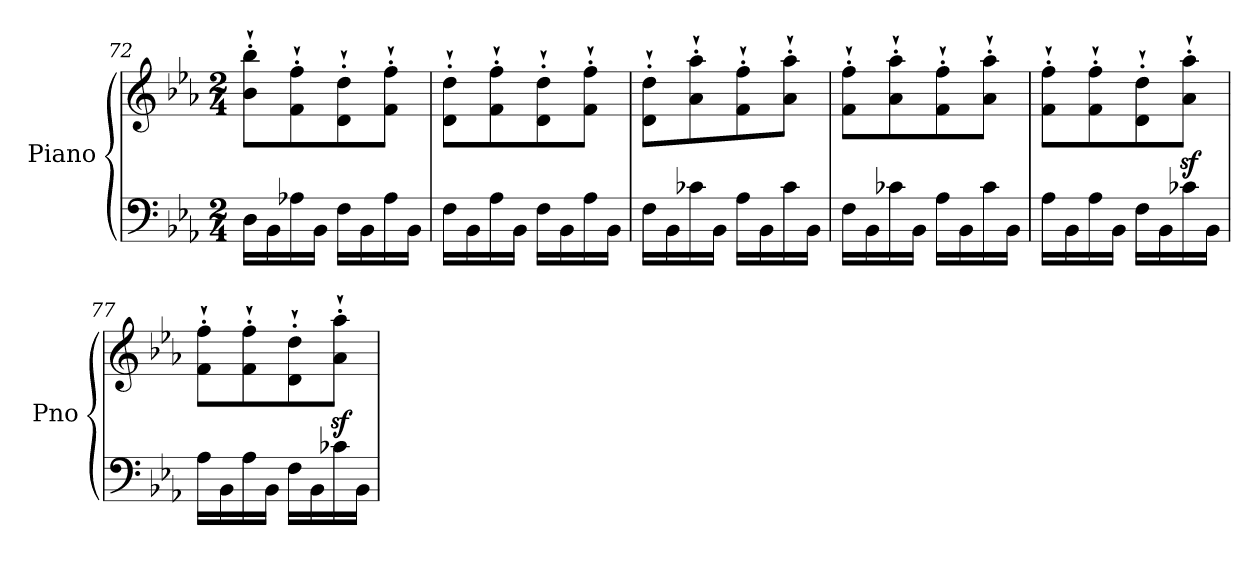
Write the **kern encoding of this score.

**kern	**kern
*part1	*part1
*staff2	*staff1
*I"Piano	*
*I'Pno	*
*clefF4	*clefG2
*k[b-e-a-]	*k[b-e-a-]
*M2/4	*M2/4
=72	=72
*^	*
2ryy	16D\LL	8b-\'` 8bb-\'`L
.	16BB-\	.
.	16A-X\	8f\'` 8ff\'`
.	16BB-\JJ	.
.	16F\LL	8d\'` 8dd\'`
.	16BB-\	.
.	16A-\	8f\'` 8ff\'`J
.	16BB-\JJ	.
=73	=73	=73
2ryy	16F\LL	8d\'` 8dd\'`L
.	16BB-\	.
.	16A-\	8f\'` 8ff\'`
.	16BB-\JJ	.
.	16F\LL	8d\'` 8dd\'`
.	16BB-\	.
.	16A-\	8f\'` 8ff\'`J
.	16BB-\JJ	.
!!LO:LB:g=z
=74	=74	=74
2ryy	16F\LL	8d\'` 8dd\'`L
.	16BB-\	.
.	16c-X\	8a-\'` 8aa-\'`
.	16BB-\JJ	.
.	16A-\LL	8f\'` 8ff\'`
.	16BB-\	.
.	16c-\	8a-\'` 8aa-\'`J
.	16BB-\JJ	.
=75	=75	=75
2ryy	16F\LL	8f\'` 8ff\'`L
.	16BB-\	.
.	16c-X\	8a-\'` 8aa-\'`
.	16BB-\JJ	.
.	16A-\LL	8f\'` 8ff\'`
.	16BB-\	.
.	16c-\	8a-\'` 8aa-\'`J
.	16BB-\JJ	.
=76	=76	=76
2ryy	16A-\LL	8f\'` 8ff\'`L
.	16BB-\	.
.	16A-\	8f\'` 8ff\'`
.	16BB-\JJ	.
.	16F\LL	8d\'` 8dd\'`
.	16BB-\	.
.	16c-X\	8a-\z<'` 8aa-\z<'`J
.	16BB-\JJ	.
=77	=77	=77
2ryy	16A-\LL	8f\'` 8ff\'`L
.	16BB-\	.
.	16A-\	8f\'` 8ff\'`
.	16BB-\JJ	.
.	16F\LL	8d\'` 8dd\'`
.	16BB-\	.
.	16c-X\	8a-\z<'` 8aa-\z<'`J
.	16BB-\JJ	.
*v	*v	*
=	=
*-	*-
